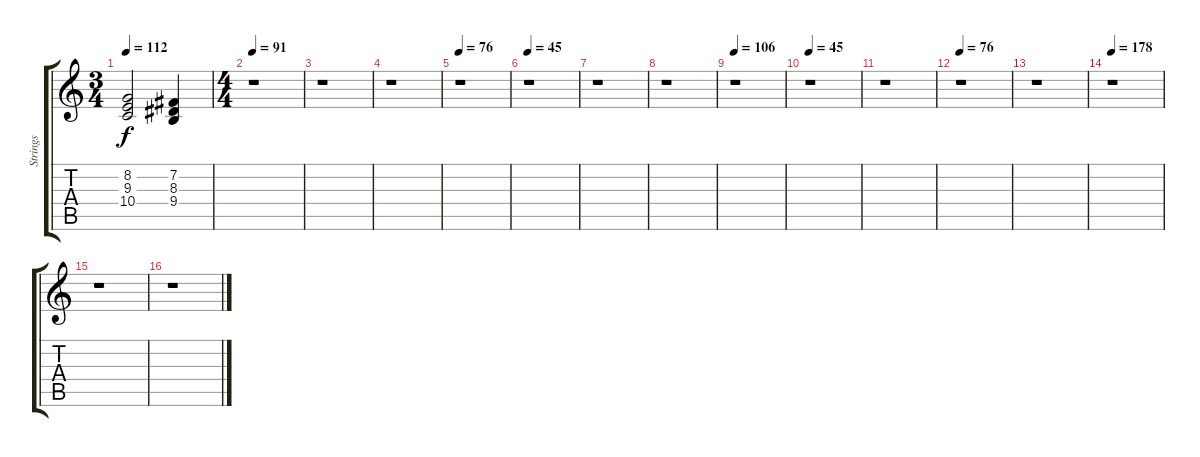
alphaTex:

\track ("Strings" "Strings") {instrument stringensemble2}
\staff {score tabs}
\tuning (E4 B3 G3 D3 A2 E2) {hide}
\ts (3 4)
\tempo 112
\clef g2
\ks c
(8.2 9.3 10.4).2{dy f} (7.2 8.3 9.4).4 |
\ts (4 4)
\tempo 91
r.1 |
r.1 |
r.1 |
\tempo 76
r.1 |
\tempo 45
r.1 |
r.1 |
r.1 |
\tempo 106
r.1 |
\tempo 45
r.1 |
r.1 |
\tempo 76
r.1 |
r.1 |
\tempo 178
r.1 |
r.1 |
r.1
